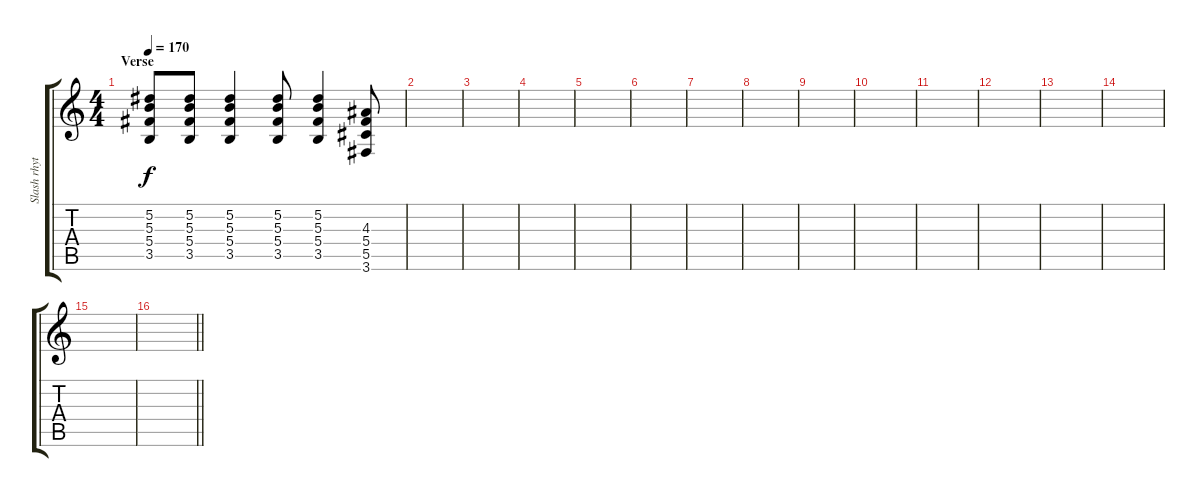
\track ("Slash rhythm" "Slash rhyt") {instrument distortionguitar}
\staff {score tabs}
\tuning (Eb4 Bb3 Gb3 Db3 Ab2 Eb2) {hide}
\ts (4 4)
\section ("" "Verse")
\tempo 170
\clef g2
\ks c
(5.2{t} 5.3{t} 5.4{t} 3.5{t}).8{dy f} (5.2 5.3 5.4 3.5).8 (5.2 5.3 5.4 3.5).4 (5.2 5.3 5.4 3.5).8 (5.2 5.3 5.4 3.5).4 (4.3 5.4 5.5 3.6).8 |
|
|
|
|
|
|
|
|
|
|
|
|
|
|
\barLineRight lightlight
